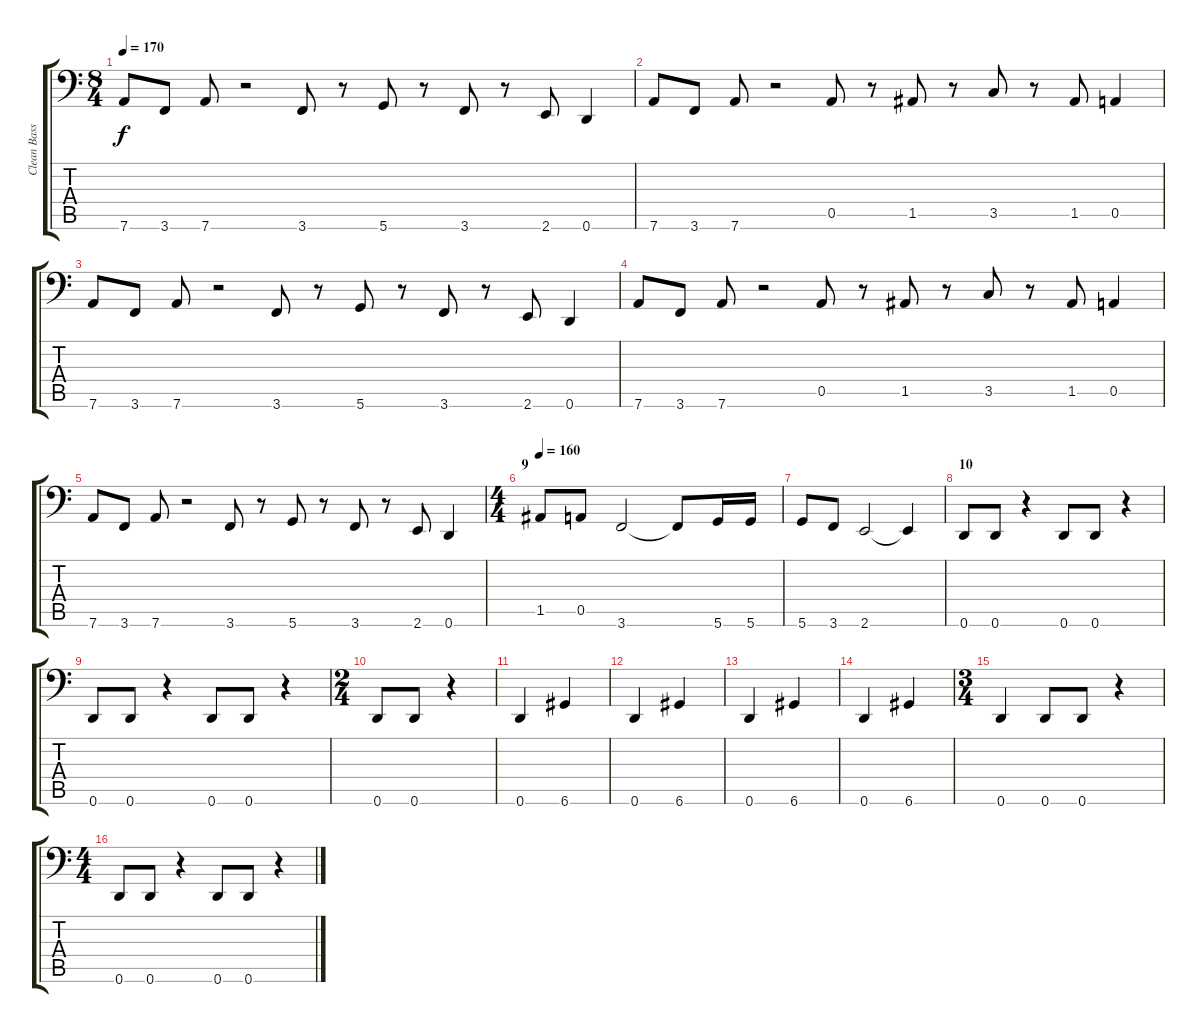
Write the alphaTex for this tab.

\track ("Clean Bass" "Clean Bass") {instrument electricbasspick}
\staff {score tabs}
\tuning (E3 B2 G2 D2 A1 D1) {hide}
\ts (8 4)
\tempo 170
\clef f4
\ks c
7.6.8{dy f} 3.6.8 7.6.8 r.2 3.6.8 r.8 5.6.8 r.8 3.6.8 r.8 2.6.8 0.6.4 |
7.6.8 3.6.8 7.6.8 r.2 0.5.8 r.8 1.5.8 r.8 3.5.8 r.8 1.5.8 0.5.4 |
7.6.8 3.6.8 7.6.8 r.2 3.6.8 r.8 5.6.8 r.8 3.6.8 r.8 2.6.8 0.6.4 |
7.6.8 3.6.8 7.6.8 r.2 0.5.8 r.8 1.5.8 r.8 3.5.8 r.8 1.5.8 0.5.4 |
7.6.8 3.6.8 7.6.8 r.2 3.6.8 r.8 5.6.8 r.8 3.6.8 r.8 2.6.8 0.6.4 |
\ts (4 4)
\section ("" "9")
\tempo 160
1.5.8 0.5.8 3.6.2 3.6{t}.8 5.6.16 5.6.16 |
5.6.8 3.6.8 2.6.2 2.6{t}.4 |
\section ("" "10")
0.6.8 0.6.8 r.4 0.6.8 0.6.8 r.4 |
0.6.8 0.6.8 r.4 0.6.8 0.6.8 r.4 |
\ts (2 4)
0.6.8 0.6.8 r.4 |
0.6.4 6.6.4 |
0.6.4 6.6.4 |
0.6.4 6.6.4 |
0.6.4 6.6.4 |
\ts (3 4)
0.6.4 0.6.8 0.6.8 r.4 |
\ts (4 4)
0.6.8 0.6.8 r.4 0.6.8 0.6.8 r.4
